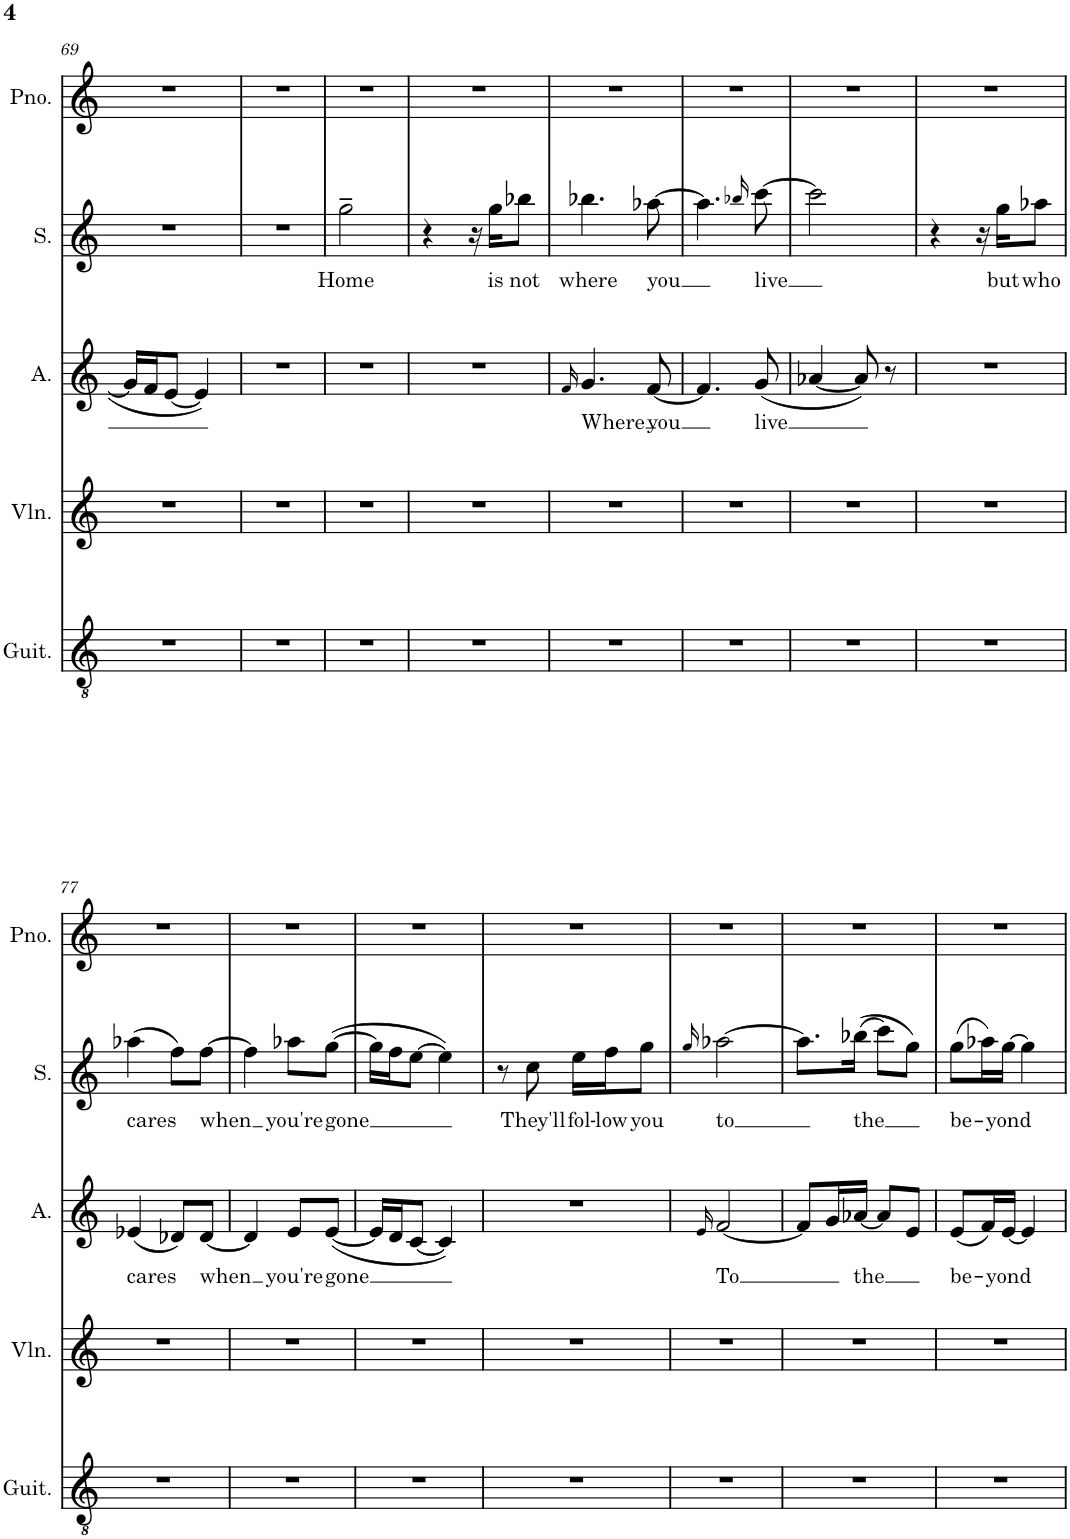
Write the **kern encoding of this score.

**kern	**kern	**kern	**text	**kern	**text	**kern
*part5	*part4	*part3	*part3	*part2	*part2	*part1
*staff5	*staff4	*staff3	*staff3	*staff2	*staff2	*staff1
*I"Classical Guitar	*I"Violin	*I"Alto	*	*I"Soprano	*	*I"Piano
*I'Guit.	*I'Vln.	*I'A.	*	*I'S.	*	*I'Pno.
!!LO:PB:g=z
*clefGv2	*clefG2	*clefG2	*	*clefG2	*	*clefG2
*k[]	*k[]	*k[]	*	*k[]	*	*k[]
*M2/4	*M2/4	*M2/4	*	*M2/4	*	*M2/4
=69	=69	=69	=69	=69	=69	=69
2r	2r	16g/LL]	.	2r	.	2r
.	.	16f/J	.	.	.	.
.	.	[8e/J	.	.	.	.
.	.	4e/]	.	.	.	.
=70	=70	=70	=70	=70	=70	=70
2r	2r	2r	.	2r	.	2r
=71	=71	=71	=71	=71	=71	=71
!	!	!	!	!	!LO:LY:b	!
2r	2r	2r	.	2gg~\	Home	2r
=72	=72	=72	=72	=72	=72	=72
2r	2r	2r	.	4r	.	2r
.	.	.	.	16r	.	.
!	!	!	!	!	!LO:LY:b	!
.	.	.	.	16gg\KL	is	.
!	!	!	!	!	!LO:LY:b	!
.	.	.	.	8bb-X\J	not	.
=73	=73	=73	=73	=73	=73	=73
.	.	16qf/	.	.	.	.
!	!	!	!LO:LY:b	!	!LO:LY:b	!
2r	2r	4.g/	Where	4.bb-X\	where	2r
!	!	!	!LO:LY:b	!	!LO:LY:b	!
.	.	[8f/	you	[8aa-X\	you	.
=74	=74	=74	=74	=74	=74	=74
2r	2r	4.f/]	.	4.aa-\]	.	2r
.	.	.	.	16qbb-X/	.	.
!	!	!	!LO:LY:b	!	!LO:LY:b	!
.	.	(8g/	live	[8ccc\	live	.
=75	=75	=75	=75	=75	=75	=75
2r	2r	[4a-X/	.	2ccc\]	.	2r
.	.	8a-/])	.	.	.	.
.	.	8r	.	.	.	.
=76	=76	=76	=76	=76	=76	=76
2r	2r	2r	.	4r	.	2r
.	.	.	.	16r	.	.
!	!	!	!	!	!LO:LY:b	!
.	.	.	.	16gg\KL	but	.
!	!	!	!	!	!LO:LY:b	!
.	.	.	.	8aa-X\J	who	.
!!LO:LB:g=z
=77	=77	=77	=77	=77	=77	=77
!	!	!	!LO:LY:b	!	!LO:LY:b	!
2r	2r	(4e-X/	cares	(4aa-X\	cares	2r
.	.	8d-X/L)	.	8ff\L)	.	.
!	!	!	!LO:LY:b	!	!LO:LY:b	!
.	.	[8d-/J	when	[8ff\J	when	.
=78	=78	=78	=78	=78	=78	=78
2r	2r	4d-/]	.	4ff\]	.	2r
!	!	!	!LO:LY:b	!	!LO:LY:b	!
.	.	8e/L	you're	8aa-X\L	you're	.
!	!	!	!LO:LY:b	!	!LO:LY:b	!
.	.	([8e/J	gone	([8gg\J	gone	.
=79	=79	=79	=79	=79	=79	=79
2r	2r	16e/LL]	.	16gg\LL]	.	2r
.	.	16d/J	.	16ff\J	.	.
.	.	[8c/J	.	[8ee\J	.	.
.	.	4c/])	.	4ee\])	.	.
=80	=80	=80	=80	=80	=80	=80
2r	2r	2r	.	8r	.	2r
!	!	!	!	!	!LO:LY:b	!
.	.	.	.	8cc\	They'll	.
!	!	!	!	!	!LO:LY:b	!
.	.	.	.	16ee\LL	fol-	.
!	!	!	!	!	!LO:LY:b	!
.	.	.	.	16ff\J	-low	.
!	!	!	!	!	!LO:LY:b	!
.	.	.	.	8gg\J	you	.
=81	=81	=81	=81	=81	=81	=81
.	.	16qe/	.	16qgg/	.	.
!	!	!	!LO:LY:b	!	!LO:LY:b	!
2r	2r	[2f/	To	[2aa-X\	to	2r
=82	=82	=82	=82	=82	=82	=82
2r	2r	8f/L]	.	8.aa-\L]	.	2r
.	.	16g/L	.	.	.	.
!	!	!	!LO:LY:b	!	!LO:LY:b	!
.	.	[16a-X/JJ	the	((16bb-X\Jk	the	.
.	.	8a-/L]	.	8ccc\L)	.	.
.	.	8e/J	.	8gg\J)	.	.
=83	=83	=83	=83	=83	=83	=83
!	!	!	!LO:LY:b	!	!LO:LY:b	!
2r	2r	(8e/L	be-	(8gg\L	be-	2r
.	.	16f/L)	.	16aa-X\L)	.	.
!	!	!	!LO:LY:b	!	!LO:LY:b	!
.	.	[16e/JJ	-yond	[16gg\JJ	-yond	.
.	.	4e/]	.	4gg\]	.	.
=	=	=	=	=	=	=
*-	*-	*-	*-	*-	*-	*-
